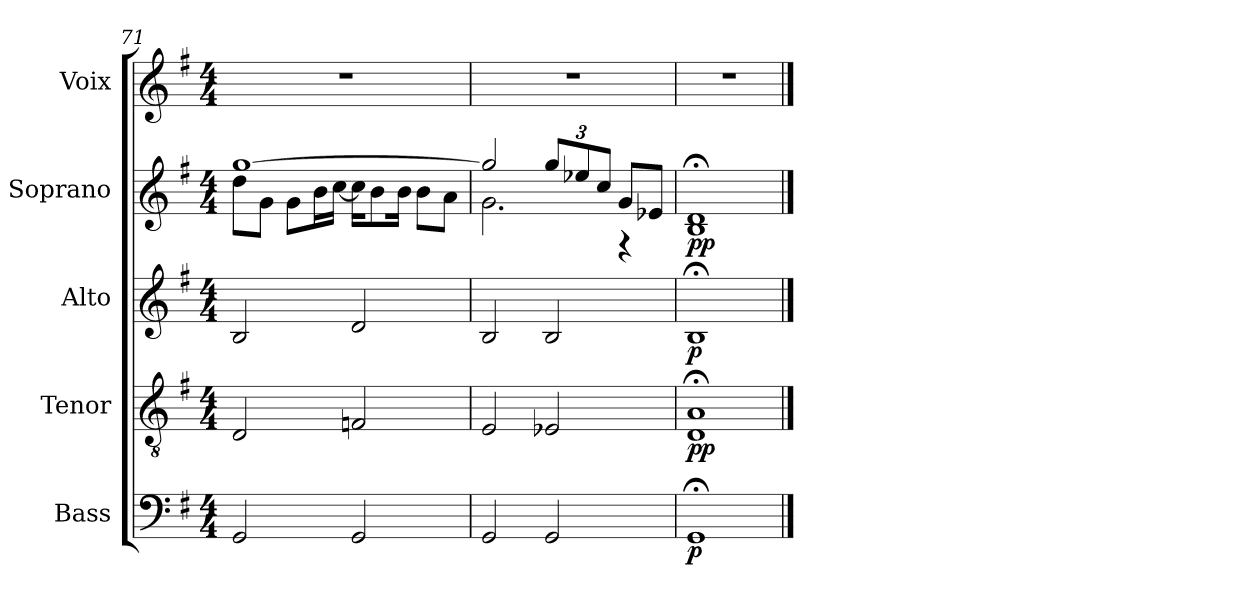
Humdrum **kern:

**kern	**dynam	**kern	**dynam	**kern	**dynam	**kern	**dynam	**kern
*part5	*part5	*part4	*part4	*part3	*part3	*part2	*part2	*part1
*staff5	*staff5	*staff4	*staff4	*staff3	*staff3	*staff2	*staff2	*staff1
*I"Bass	*	*I"Tenor	*	*I"Alto	*	*I"Soprano	*	*I"Voix
*I'B.	*	*I'T.	*	*I'A.	*	*I'S.	*	*I'Vx.
*clefF4	*	*clefGv2	*	*clefG2	*	*clefG2	*	*clefG2
*k[f#]	*	*k[f#]	*	*k[f#]	*	*k[f#]	*	*k[f#]
*M4/4	*	*M4/4	*	*M4/4	*	*M4/4	*	*M4/4
=71	=71	=71	=71	=71	=71	=71	=71	=71
*	*	*	*	*	*	*^	*	*
2GG/	.	2D/	.	2B/	.	[1gg	8dd\L	.	1r
.	.	.	.	.	.	.	8g\J	.	.
.	.	.	.	.	.	.	8g\L	.	.
.	.	.	.	.	.	.	16b\L	.	.
.	.	.	.	.	.	.	[16cc\JJ	.	.
2GG/	.	2Fn/	.	2d/	.	.	16cc\KL]	.	.
.	.	.	.	.	.	.	8b\	.	.
.	.	.	.	.	.	.	16b\Jk	.	.
.	.	.	.	.	.	.	8b\L	.	.
.	.	.	.	.	.	.	8a\J	.	.
=72	=72	=72	=72	=72	=72	=72	=72	=72	=72
2GG/	.	2E/	.	2B/	.	2gg/]	2.g\	.	1r
*	*	*	*	*	*	*Xbrackettup	*	*	*
2GG/	.	2E-X/	.	2B/	.	12gg/L	.	.	.
.	.	.	.	.	.	12ee-X/	.	.	.
.	.	.	.	.	.	12cc/J	.	.	.
.	.	.	.	.	.	8g/L	4r	.	.
.	.	.	.	.	.	8e-X/J	.	.	.
=73	=73	=73	=73	=73	=73	=73	=73	=73	=73
!	!LO:DY:b	!	!LO:DY:b	!	!	!	!	!	!
!	!	!	!LO:DY:n=1:b	!	!LO:DY:b	!	!	!LO:DY:b	!
!	!	!	!	!	!	!	!	!LO:DY:n=1:b	!
1GG;<	p	1D;< 1A;<	p p	1B;<	p	1d;<	1B	p p	1r
*	*	*	*	*	*	*v	*v	*	*
==	==	==	==	==	==	==	==	==
*-	*-	*-	*-	*-	*-	*-	*-	*-
